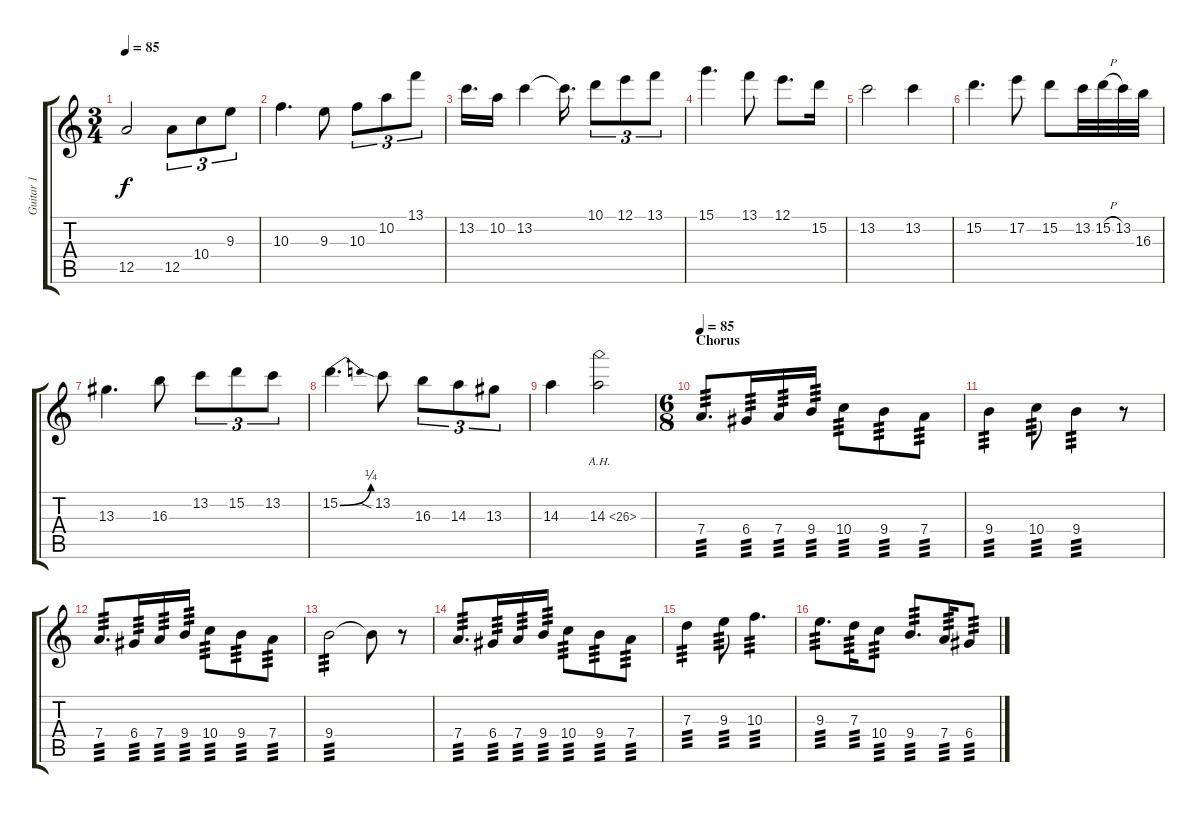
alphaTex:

\track ("Guitar 1" "Guitar 1") {instrument distortionguitar}
\staff {score tabs}
\tuning (E4 B3 G3 D3 A2 E2) {hide}
\ts (3 4)
\tempo 85
\clef g2
\ks c
12.5.2{dy f} 12.5.8{tu (3 2)} 10.4.8{tu (3 2)} 9.3.8{tu (3 2)} |
10.3.4{d} 9.3.8 10.3.8{tu (3 2)} 10.2.8{tu (3 2)} 13.1.8{tu (3 2)} |
13.2.16{d} 10.2.16 13.2.4 13.2{t}.16{d} 10.1.8{tu (3 2)} 12.1.8{tu (3 2)} 13.1.8{tu (3 2)} |
15.1.4{d} 13.1.8 12.1.8{d} 15.2.16 |
13.2.2 13.2.4 |
15.2.4{d} 17.2.8 15.2.8 13.2.32 15.2{h}.32 13.2.32 16.3.32 |
13.3.4{d} 16.3.8 13.2.8{tu (3 2)} 15.2.8{tu (3 2)} 13.2.8{tu (3 2)} |
15.2{be (bend 0 0 60 1)}.4{d} 13.2{sia}.8 16.3.8{tu (3 2)} 14.3.8{tu (3 2)} 13.3.8{tu (3 2)} |
14.3.4 14.3{ah 12}.2 |
\ts (6 8)
\section ("" "Chorus")
\tempo 85
7.4.8{d tp 3} 6.4.16{tp 3} 7.4.16{tp 3} 9.4.16{tp 3} 10.4.8{tp 3} 9.4.8{tp 3} 7.4.8{tp 3} |
9.4.4{tp 3} 10.4.8{tp 3} 9.4.4{tp 3} r.8 |
7.4.8{d tp 3} 6.4.16{tp 3} 7.4.16{tp 3} 9.4.16{tp 3} 10.4.8{tp 3} 9.4.8{tp 3} 7.4.8{tp 3} |
9.4.2{tp 3} 9.4{t}.8 r.8 |
7.4.8{d tp 3} 6.4.16{tp 3} 7.4.16{tp 3} 9.4.16{tp 3} 10.4.8{tp 3} 9.4.8{tp 3} 7.4.8{tp 3} |
7.3.4{tp 3} 9.3.8{tp 3} 10.3.4{d tp 3} |
9.3.8{d tp 3} 7.3.16{tp 3} 10.4.8{tp 3} 9.4.8{d tp 3} 7.4.16{tp 3} 6.4.8{tp 3}
